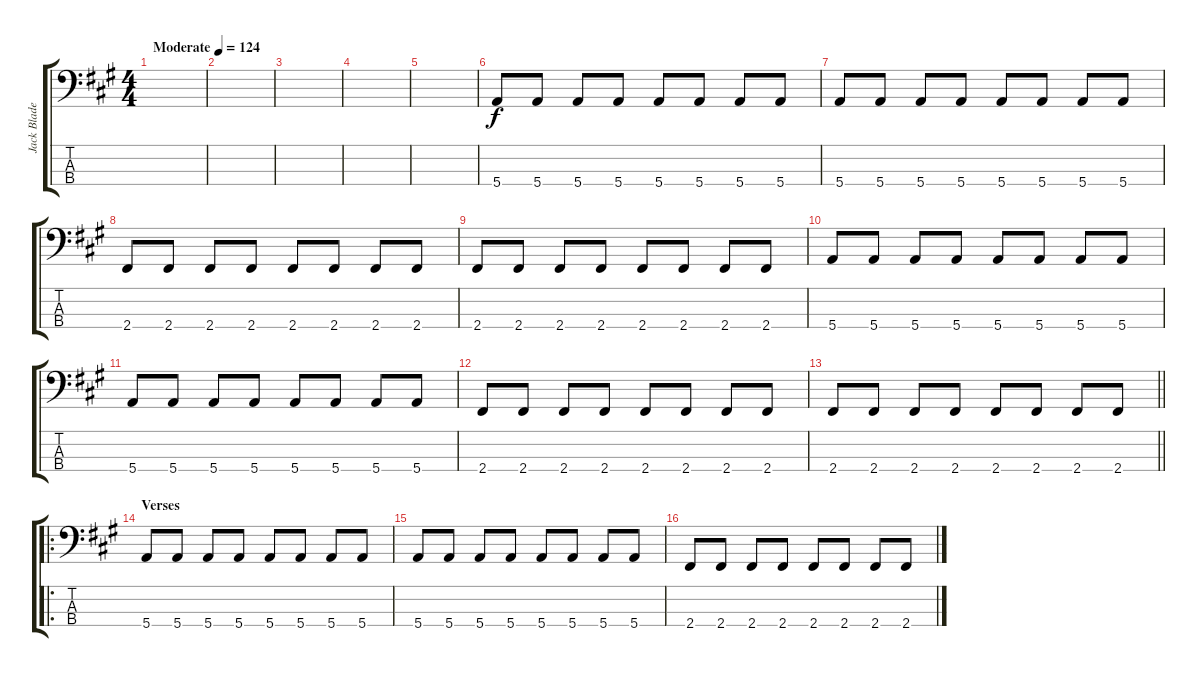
\track ("Jack Blades" "Jack Blade") {instrument electricbasspick}
\staff {score tabs}
\tuning (G2 D2 A1 E1) {hide}
\ts (4 4)
\tempo (124 "Moderate")
\clef f4
\ks a
|
|
|
|
|
5.4.8 5.4.8 5.4.8 5.4.8 5.4.8 5.4.8 5.4.8 5.4.8 |
5.4.8 5.4.8 5.4.8 5.4.8 5.4.8 5.4.8 5.4.8 5.4.8 |
2.4.8 2.4.8 2.4.8 2.4.8 2.4.8 2.4.8 2.4.8 2.4.8 |
2.4.8 2.4.8 2.4.8 2.4.8 2.4.8 2.4.8 2.4.8 2.4.8 |
5.4.8 5.4.8 5.4.8 5.4.8 5.4.8 5.4.8 5.4.8 5.4.8 |
5.4.8 5.4.8 5.4.8 5.4.8 5.4.8 5.4.8 5.4.8 5.4.8 |
2.4.8 2.4.8 2.4.8 2.4.8 2.4.8 2.4.8 2.4.8 2.4.8 |
\barLineRight lightlight
2.4.8 2.4.8 2.4.8 2.4.8 2.4.8 2.4.8 2.4.8 2.4.8 |
\ro
\section ("" "Verses")
5.4.8 5.4.8 5.4.8 5.4.8 5.4.8 5.4.8 5.4.8 5.4.8 |
5.4.8 5.4.8 5.4.8 5.4.8 5.4.8 5.4.8 5.4.8 5.4.8 |
2.4.8 2.4.8 2.4.8 2.4.8 2.4.8 2.4.8 2.4.8 2.4.8
